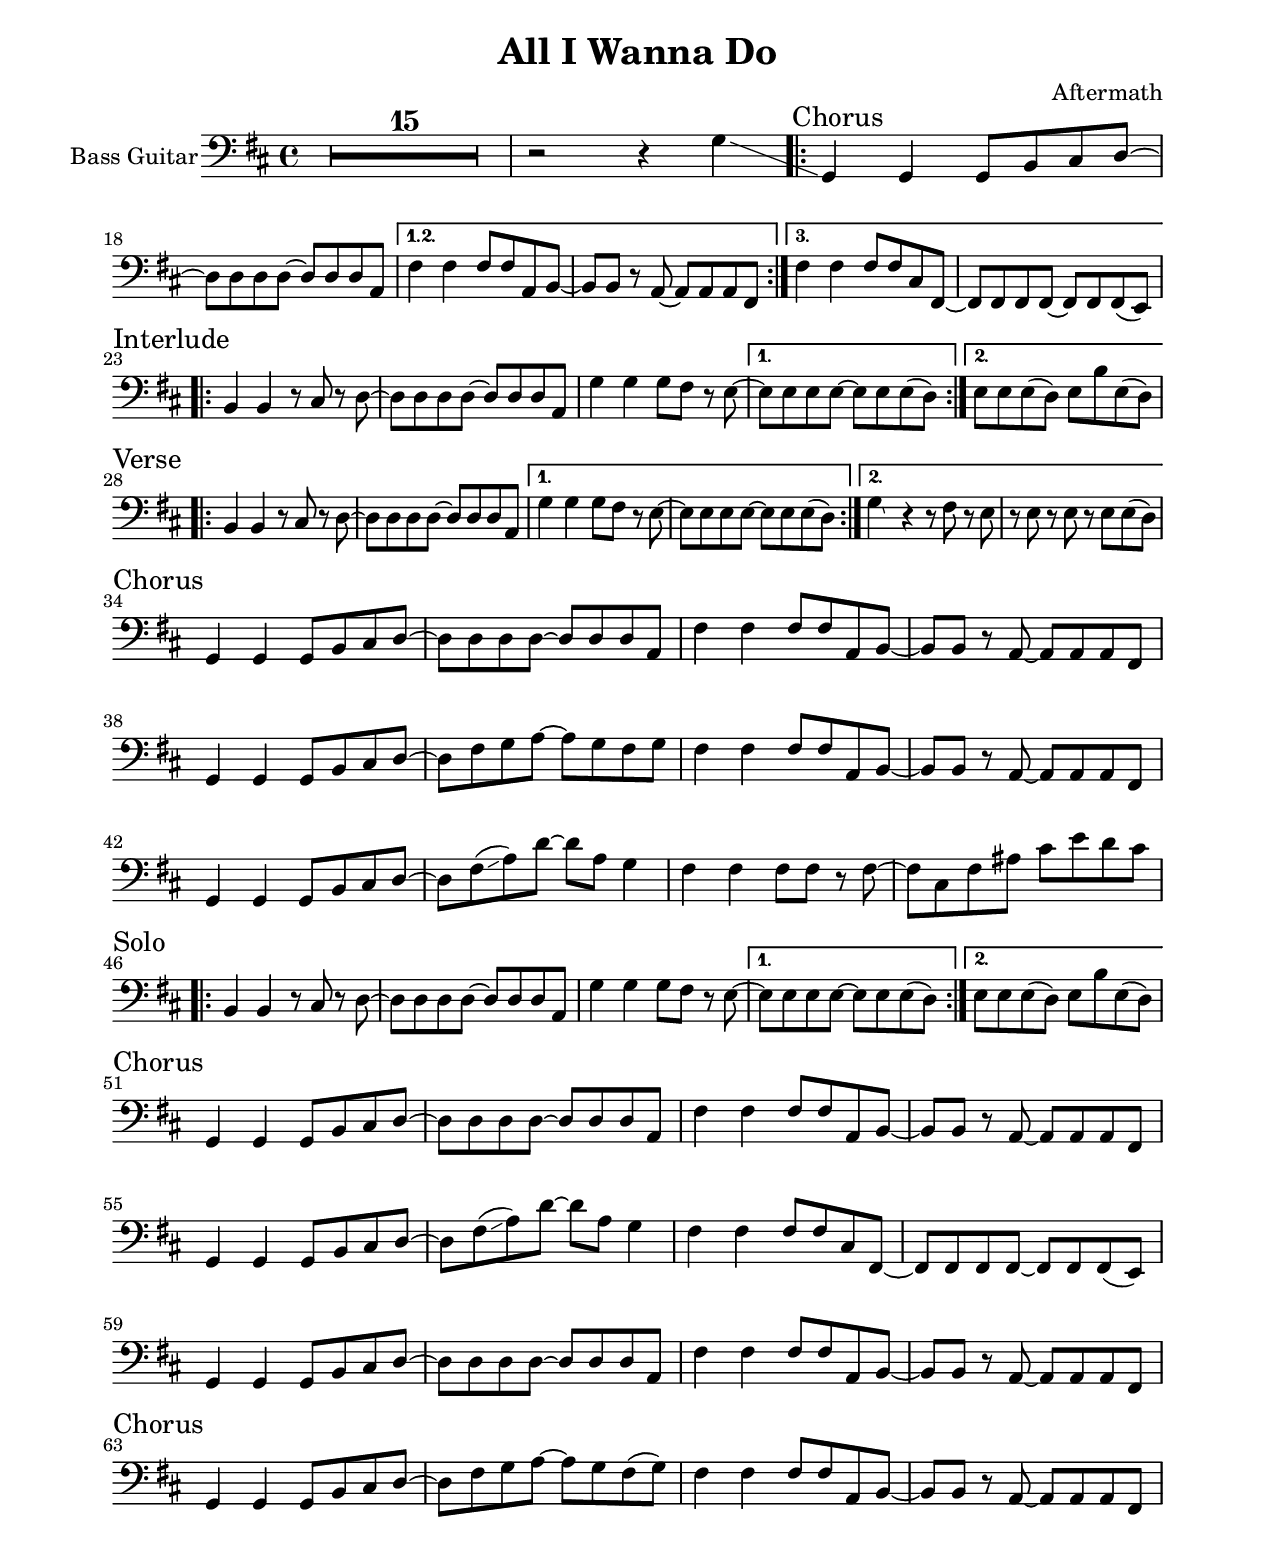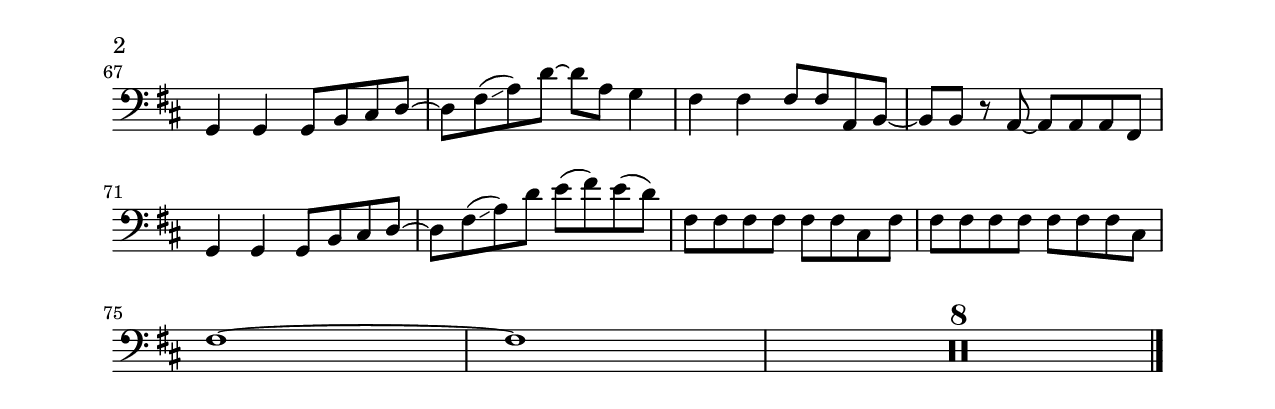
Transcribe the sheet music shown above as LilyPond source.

\version "2.24.0"

\include "settings.ily"
\include "style.ily"

\header {
  title = "All I Wanna Do"
  composer = "Aftermath"
}

music = \relative c' {
  \clef "bass"
  \key d \major
  \time 4/4

  \compressMMRests {
    R1 * 15
  }

  r2 r4 g4 \glissando

  \sectionLabel "Chorus"

  \repeat volta 2 {
    g,4 g g8 b cs d ~ |
    d8 d d d ~ d d d a |

    \alternative {
      \volta 1,2 {
        fs'4 fs fs8 fs a, b ~ |
        b8 b r a ~ a a a fs |
      }

      \volta 3 {
        fs'4 fs fs8 fs cs fs, ~ |
        fs8 fs fs fs ~ fs fs fs ( e ) |
      }
    }
  }

  \sectionLabel "Interlude"

  \repeat volta 2 {
    b'4 b r8 cs r d ~ |
    d d d d ~ d d d a |
    g'4 g g8 fs r e ~ |

    \alternative {
      \volta 1 {
        e e e e ~ e e e ( d ) |
      }

      \volta 2 {
        e e e ( d ) e b' e, ( d ) |
      }
    }
  }

  \sectionLabel "Verse"

  \repeat volta 2 {
    b4 b r8 cs r d ~ |
    d d d d ~ d d d a |

    \alternative {
      \volta 1 {
        g'4 g g8 fs r e ~ |
        e e e e ~ e e e ( d ) |
      }

      \volta 2 {
        \afterGrace
        g4 \glissando
        {
          \hideNotes
          d4
          \unHideNotes
        }
        r4 r8 fs r e |
        r e r e r e e ( d ) |
      }
    }
  }

  \sectionLabel "Chorus"

  g,4 g g8 b cs d ~ |
  d d d d ~ d d d a |
  fs'4 fs fs8 fs a, b ~ |
  b b r a ~ a a a fs |

  g4 g g8 b cs d ~ |
  d fs g a ~ a g fs g |
  fs4 fs fs8 fs a, b ~ |
  b b r a ~ a a a fs |

  g4 g g8 b cs d ~ |
  d fs ( \glissando a ) d ~ d a g4 |
  fs4 fs fs8 fs r fs ~ |
  fs cs fs as cs e d cs |

  \sectionLabel "Solo"

  \repeat volta 2 {
    b,4 b r8 cs r d ~ |
    d d d d ~ d d d a |
    g'4 g g8 fs r e ~ |

    \alternative {
      \volta 1 {
        e e e e ~ e e e ( d ) |
      }

      \volta 2 {
        e e e ( d ) e b' e, ( d ) |
      }
    }
  }

  \sectionLabel "Chorus"

  g,4 g g8 b cs d ~ |
  d d d d ~ d d d a |
  fs'4 fs fs8 fs a, b ~ |
  b b r a ~ a a a fs |

  g4 g g8 b cs d ~ |
  d fs ( \glissando a ) d ~ d a g4 |
  fs4 fs fs8 fs cs fs, ~ |
  fs fs fs fs ~ fs fs fs ( e ) |

  g4 g g8 b cs d ~ |
  d d d d ~ d d d a |
  fs'4 fs fs8 fs a, b ~ |
  b b r a ~ a a a fs |

  \sectionLabel "Chorus"

  g4 g g8 b cs d ~ |
  d fs g a ~ a g fs ( g ) |
  fs4 fs fs8 fs a, b ~ |
  b b r a ~ a a a fs |

  g4 g g8 b cs d ~ |
  d fs ( \glissando a ) d ~ d a g4 |
  fs4 fs fs8 fs a, b ~ |
  b b r a ~ a a a fs |

  g4 g g8 b cs d ~ |
  d fs ( \glissando a ) d e ( fs ) e ( d ) |
  fs, fs fs fs fs fs cs fs |
  fs fs fs fs fs fs fs cs |

  fs1 ~ |
  fs1 |

  \compressMMRests {
    R1 * 8
  }

  \bar "|."
}

\layout {
  \context {
    \Score
    \consists
    #(set-bars-per-line
      '(17 5 5 6
        4 4 4 5
        4 4 4 4
        4 4 10))
  }
}

\score {
  \new Staff \with {
    instrumentName = "Bass Guitar"
  } {
    \music
  }
}
